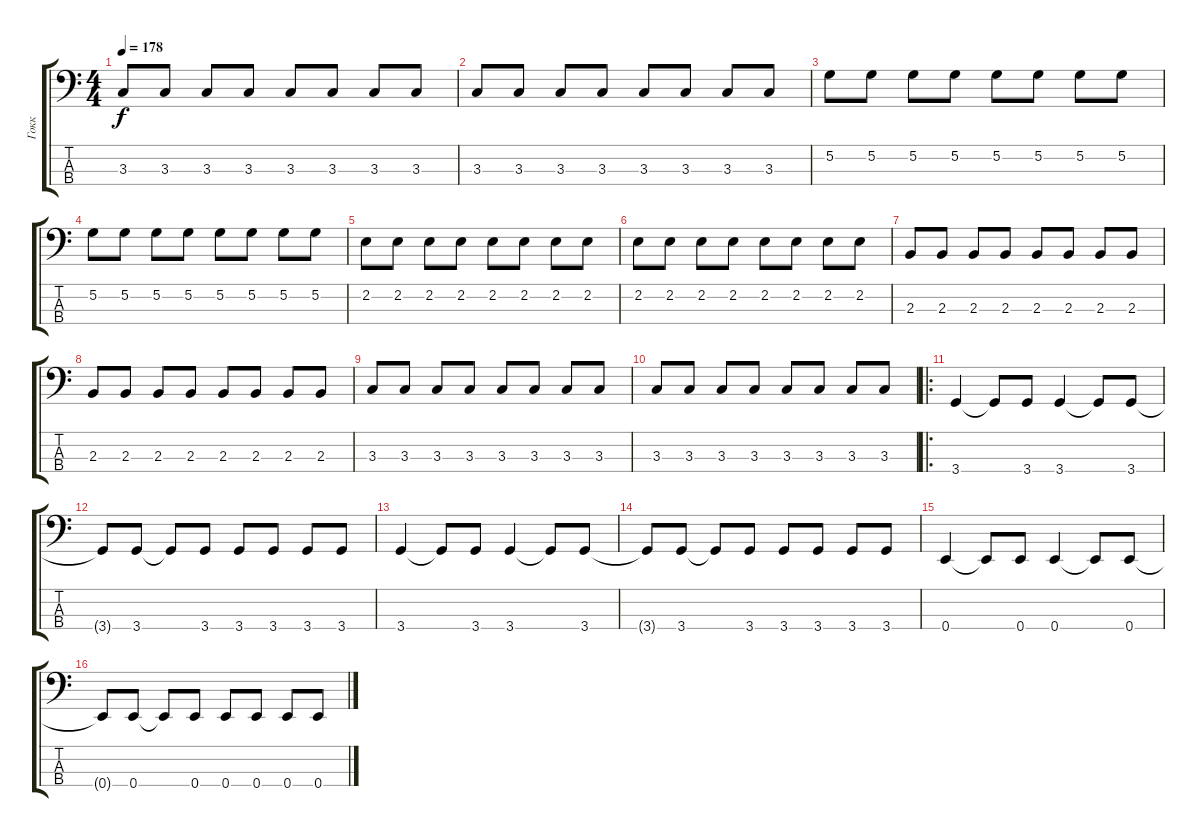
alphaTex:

\track ("Гокк" "Гокк") {instrument slapbass2}
\staff {score tabs}
\tuning (G2 D2 A1 E1) {hide}
\ts (4 4)
\tempo 178
\clef f4
\ks c
3.3.8{dy f} 3.3.8 3.3.8 3.3.8 3.3.8 3.3.8 3.3.8 3.3.8 |
3.3.8 3.3.8 3.3.8 3.3.8 3.3.8 3.3.8 3.3.8 3.3.8 |
5.2.8 5.2.8 5.2.8 5.2.8 5.2.8 5.2.8 5.2.8 5.2.8 |
5.2.8 5.2.8 5.2.8 5.2.8 5.2.8 5.2.8 5.2.8 5.2.8 |
2.2.8 2.2.8 2.2.8 2.2.8 2.2.8 2.2.8 2.2.8 2.2.8 |
2.2.8 2.2.8 2.2.8 2.2.8 2.2.8 2.2.8 2.2.8 2.2.8 |
2.3.8 2.3.8 2.3.8 2.3.8 2.3.8 2.3.8 2.3.8 2.3.8 |
2.3.8 2.3.8 2.3.8 2.3.8 2.3.8 2.3.8 2.3.8 2.3.8 |
3.3.8 3.3.8 3.3.8 3.3.8 3.3.8 3.3.8 3.3.8 3.3.8 |
3.3.8 3.3.8 3.3.8 3.3.8 3.3.8 3.3.8 3.3.8 3.3.8 |
\ro
3.4.4 3.4{t}.8 3.4.8 3.4.4 3.4{t}.8 3.4.8 |
3.4{t}.8 3.4.8 3.4{t}.8 3.4.8 3.4.8 3.4.8 3.4.8 3.4.8 |
3.4.4 3.4{t}.8 3.4.8 3.4.4 3.4{t}.8 3.4.8 |
3.4{t}.8 3.4.8 3.4{t}.8 3.4.8 3.4.8 3.4.8 3.4.8 3.4.8 |
0.4.4 0.4{t}.8 0.4.8 0.4.4 0.4{t}.8 0.4.8 |
0.4{t}.8 0.4.8 0.4{t}.8 0.4.8 0.4.8 0.4.8 0.4.8 0.4.8
